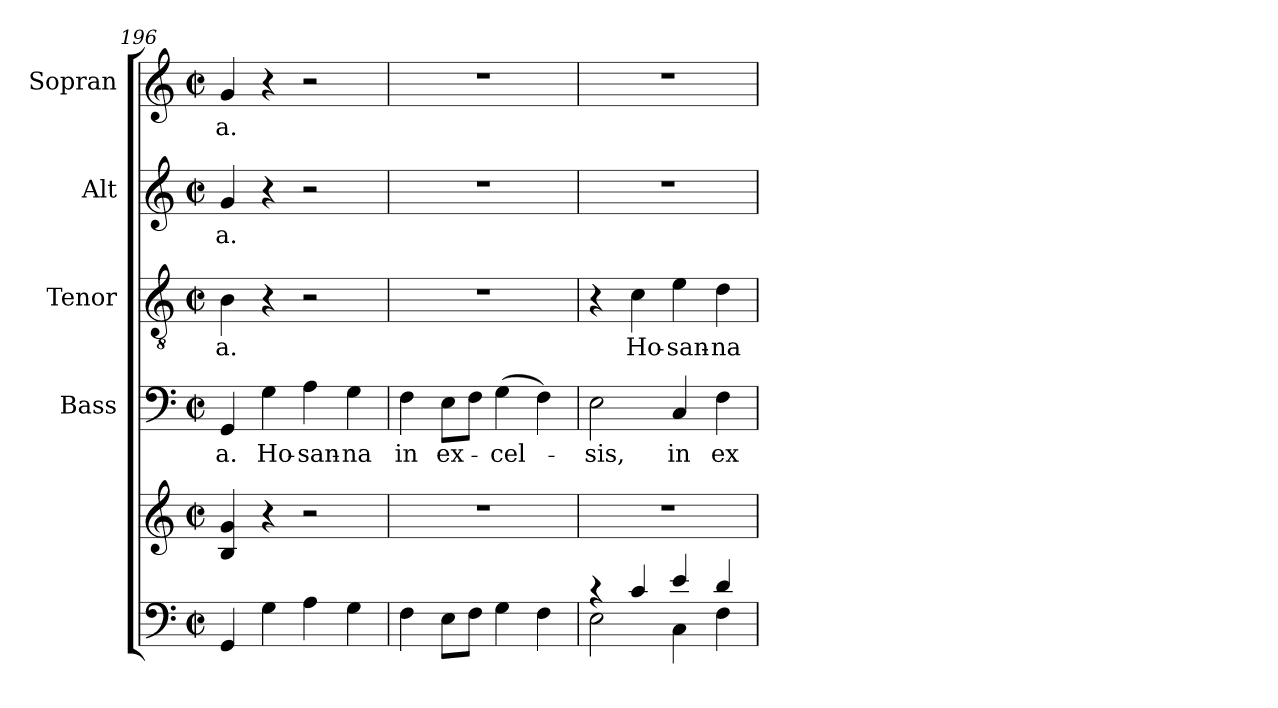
**kern	**kern	**kern	**text	**kern	**text	**kern	**text	**kern	**text
*part5	*part5	*part4	*part4	*part3	*part3	*part2	*part2	*part1	*part1
*staff6	*staff5	*staff4	*staff4	*staff3	*staff3	*staff2	*staff2	*staff1	*staff1
*	*	*I"Bass	*	*I"Tenor	*	*I"Alt	*	*I"Sopran	*
*	*	*I'B.	*	*I'T.	*	*I'A.	*	*I'S.	*
*clefF4	*clefG2	*clefF4	*	*clefGv2	*	*clefG2	*	*clefG2	*
*k[]	*k[]	*k[]	*	*k[]	*	*k[]	*	*k[]	*
*C:	*C:	*C:	*	*C:	*	*C:	*	*C:	*
*M2/2	*M2/2	*M2/2	*	*M2/2	*	*M2/2	*	*M2/2	*
*met(c|)	*met(c|)	*met(c|)	*	*met(c|)	*	*met(c|)	*	*met(c|)	*
=196	=196	=196	=196	=196	=196	=196	=196	=196	=196
!	!	!	!LO:LY:b	!	!LO:LY:b	!	!LO:LY:b	!	!LO:LY:b
4GG/	4B/ 4g/	4GG/	-a.	4B\	-a.	4g/	-a.	4g/	-a.
!	!	!	!LO:LY:b	!	!	!	!	!	!
4G\	4r	4G\	Ho-	4r	.	4r	.	4r	.
!	!	!	!LO:LY:b	!	!	!	!	!	!
4A\	2r	4A\	-san-	2r	.	2r	.	2r	.
!	!	!	!LO:LY:b	!	!	!	!	!	!
4G\	.	4G\	-na	.	.	.	.	.	.
!!LO:PB:g=z
=197	=197	=197	=197	=197	=197	=197	=197	=197	=197
!	!	!	!LO:LY:b	!	!	!	!	!	!
4F\	1r	4F\	in	1r	.	1r	.	1r	.
!	!	!	!LO:LY:b	!	!	!	!	!	!
8E\L	.	8E\L	ex-	.	.	.	.	.	.
8F\J	.	8F\J	.	.	.	.	.	.	.
!	!	!	!LO:LY:b	!	!	!	!	!	!
4G\	.	(>4G\	-cel-	.	.	.	.	.	.
4F\	.	4F\)	.	.	.	.	.	.	.
=198	=198	=198	=198	=198	=198	=198	=198	=198	=198
*^	*	*	*	*	*	*	*	*	*
!	!	!	!	!LO:LY:b	!	!	!	!	!	!
4rc	2E\	1r	2E\	-sis,	4r	.	1r	.	1r	.
!	!	!	!	!	!	!LO:LY:b	!	!	!	!
4c/	.	.	.	.	4c\	Ho-	.	.	.	.
!	!	!	!	!LO:LY:b	!	!LO:LY:b	!	!	!	!
4e/	4C\	.	4C/	in	4e\	-san-	.	.	.	.
!	!	!	!	!LO:LY:b	!	!LO:LY:b	!	!	!	!
4d/	4F\	.	4F\	ex-	4d\	-na	.	.	.	.
*v	*v	*	*	*	*	*	*	*	*	*
=	=	=	=	=	=	=	=	=	=
*-	*-	*-	*-	*-	*-	*-	*-	*-	*-
